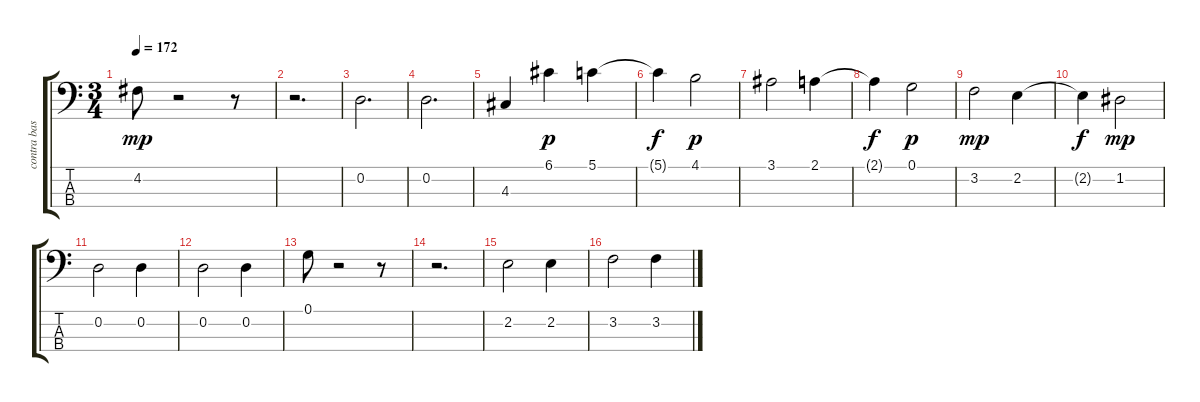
\track ("contra basses" "contra bas") {instrument contrabass}
\staff {score tabs}
\tuning (G2 D2 A1 E1) {hide}
\ts (3 4)
\tempo 172
\clef f4
\ks c
4.2.8{dy mp} r.2 r.8 |
r.2{d} |
0.2.2{d} |
0.2.2{d} |
4.3.4 6.1.4{dy p} 5.1.4 |
5.1{t}.4{dy f} 4.1.2{dy p} |
3.1.2 2.1.4 |
2.1{t}.4{dy f} 0.1.2{dy p} |
3.2.2{dy mp} 2.2.4 |
2.2{t}.4{dy f} 1.2.2{dy mp} |
0.2.2 0.2.4 |
0.2.2 0.2.4 |
0.1.8 r.2 r.8 |
r.2{d} |
2.2.2 2.2.4 |
3.2.2 3.2.4
